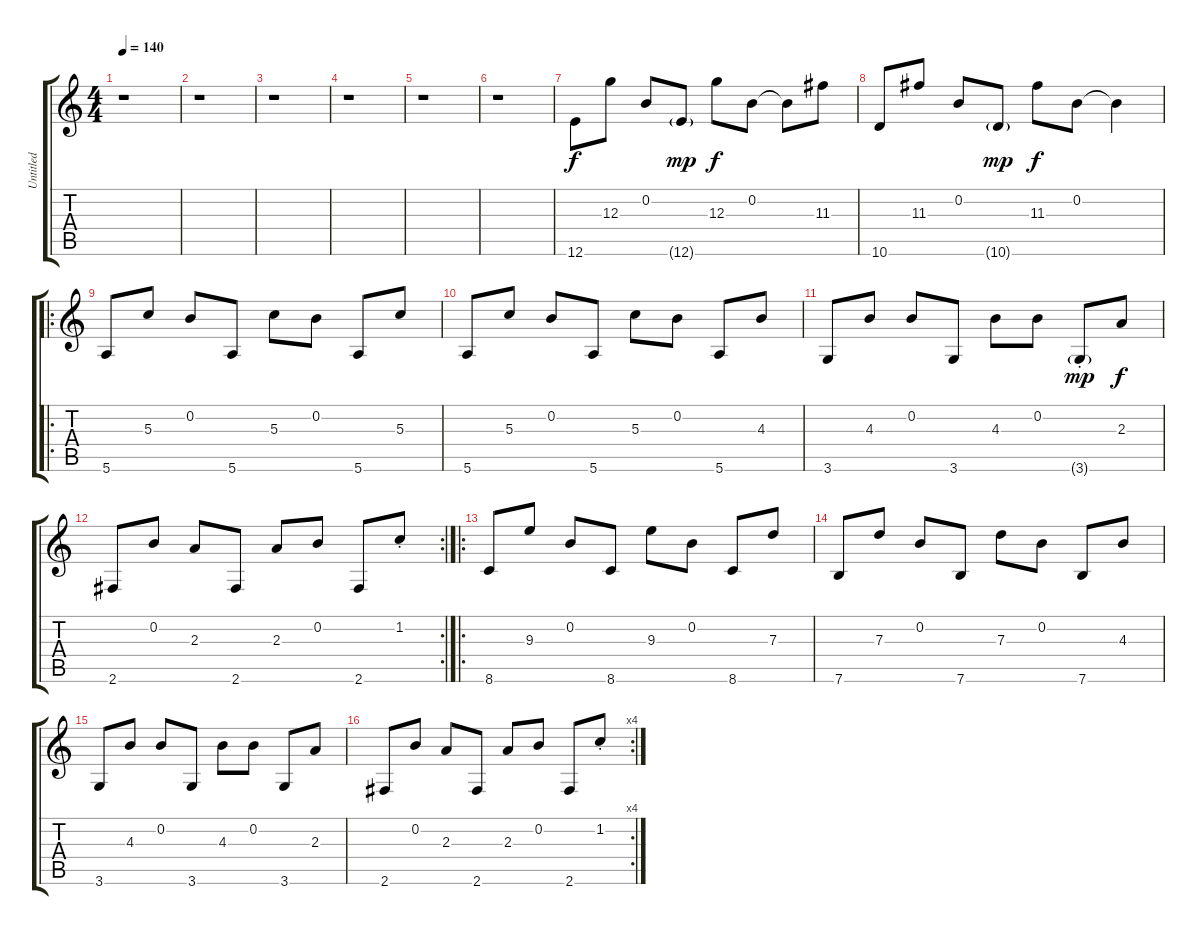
\track ("Untitled" "Untitled") {instrument acousticguitarnylon}
\staff {score tabs}
\tuning (E4 B3 G3 D3 A2 E2) {hide}
\ts (4 4)
\tempo 140
\clef g2
\ks c
r.1{dy f} |
r.1 |
r.1 |
r.1 |
r.1 |
r.1 |
12.6.8 12.3.8 0.2.8 12.6{g}.8{dy mp} 12.3.8{dy f} 0.2.8 0.2{t}.8 11.3.8 |
10.6.8 11.3.8 0.2.8 10.6{g}.8{dy mp} 11.3.8{dy f} 0.2.8 0.2{t}.4 |
\ro
5.6.8 5.3.8 0.2.8 5.6.8 5.3.8 0.2.8 5.6.8 5.3.8 |
5.6.8 5.3.8 0.2.8 5.6.8 5.3.8 0.2.8 5.6.8 4.3.8 |
3.6.8 4.3.8 0.2.8 3.6.8 4.3.8 0.2.8 3.6{g st}.8{dy mp} 2.3.8{dy f} |
\rc 2
2.6.8 0.2.8 2.3.8 2.6.8 2.3.8 0.2.8 2.6.8 1.2{st}.8 |
\ro
8.6.8 9.3.8 0.2.8 8.6.8 9.3.8 0.2.8 8.6.8 7.3.8 |
7.6.8 7.3.8 0.2.8 7.6.8 7.3.8 0.2.8 7.6.8 4.3.8 |
3.6.8 4.3.8 0.2.8 3.6.8 4.3.8 0.2.8 3.6.8 2.3.8 |
\rc 4
2.6.8 0.2.8 2.3.8 2.6.8 2.3.8 0.2.8 2.6.8 1.2{st}.8
